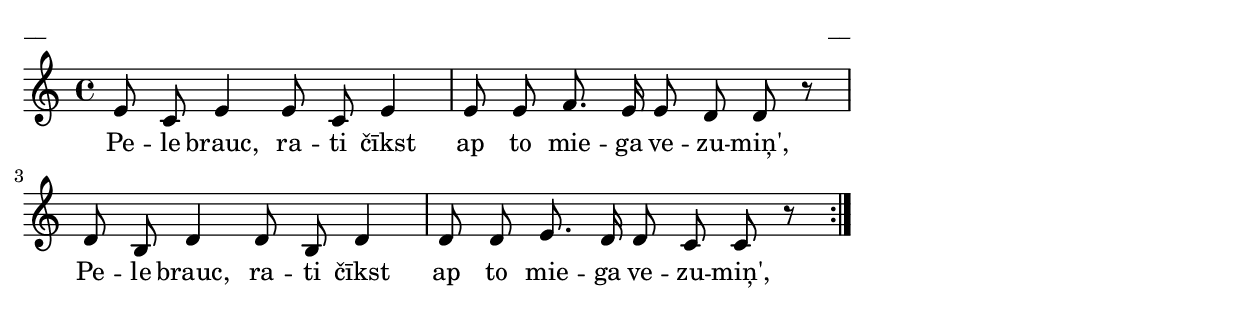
\version "2.13.16"
%\header {
%    title = "Pele brauc, rati čīkst"
%}
\paper {
line-width = 14\cm
left-margin = 0.4\cm
between-system-padding = 0.1\cm
between-system-space = 0.1\cm
}
\layout {
indent = #0
ragged-last = ##f
}

voiceA = \relative c' {
\clef "treble"
\key c \major
\repeat volta 2 {
\time 4/4
e8 c e4 e8 c e4 | e8 e f8. e16 e8 d d r | 
d8 b d4 d8 b d4 | d8 d e8. d16 d8 c c r 
}
} 

lyricA = \lyricmode {
Pe -- le brauc, ra -- ti čīkst ap to mie -- ga ve -- zu -- miņ', 
Pe -- le brauc, ra -- ti čīkst ap to mie -- ga ve -- zu -- miņ', 
} 

fullScore = <<
\new Staff {
<<
\new Voice = "voiceA" { \oneVoice \autoBeamOff \voiceA }
\lyricsto "voiceA" \new Lyrics \lyricA
>>
}
>>

\score {
\fullScore
\header { piece = "__" opus = "__" }
}
\markup { \with-color #(x11-color 'white) \sans \smaller "__" }
\score {
\unfoldRepeats
\fullScore
\midi {
\context { \Staff \remove "Staff_performer" }
\context { \Voice \consists "Staff_performer" }
}
}


